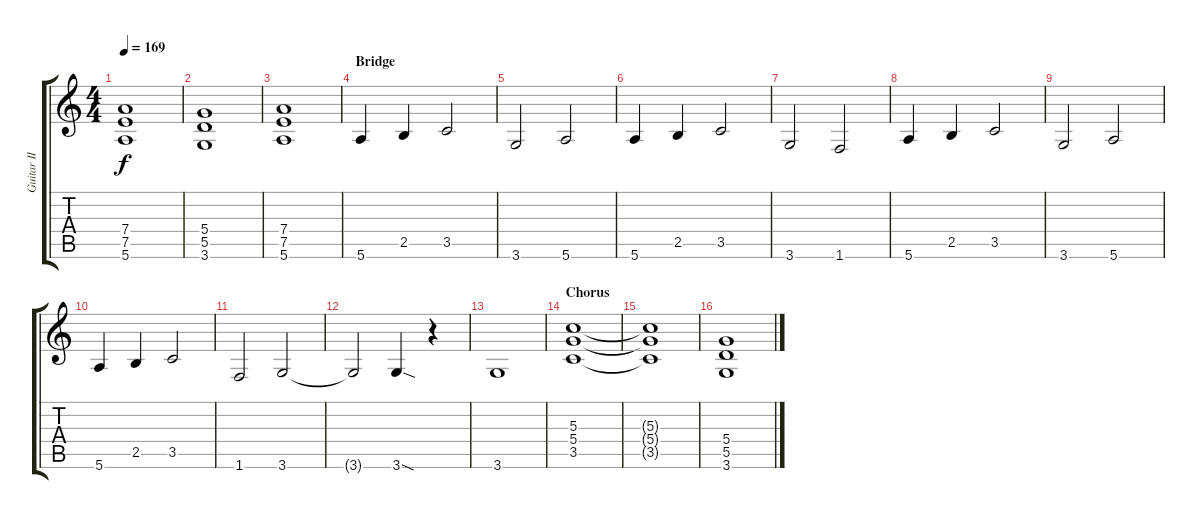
\track ("Guitar II" "Guitar II") {instrument distortionguitar}
\staff {score tabs}
\tuning (E4 B3 G3 D3 A2 E2) {hide}
\ts (4 4)
\tempo 169
\clef g2
\ks c
(7.4 7.5 5.6).1{dy f} |
(5.4 5.5 3.6).1 |
(7.4 7.5 5.6).1 |
\section ("" "Bridge")
5.6.4 2.5.4 3.5.2 |
3.6.2 5.6.2 |
5.6.4 2.5.4 3.5.2 |
3.6.2 1.6.2 |
5.6.4 2.5.4 3.5.2 |
3.6.2 5.6.2 |
5.6.4 2.5.4 3.5.2 |
1.6.2 3.6.2 |
3.6{t}.2 3.6{sod}.4 r.4 |
3.6.1 |
\section ("" "Chorus")
(5.3 5.4 3.5).1 |
(5.3{t} 5.4{t} 3.5{t}).1 |
(5.4 5.5 3.6).1
